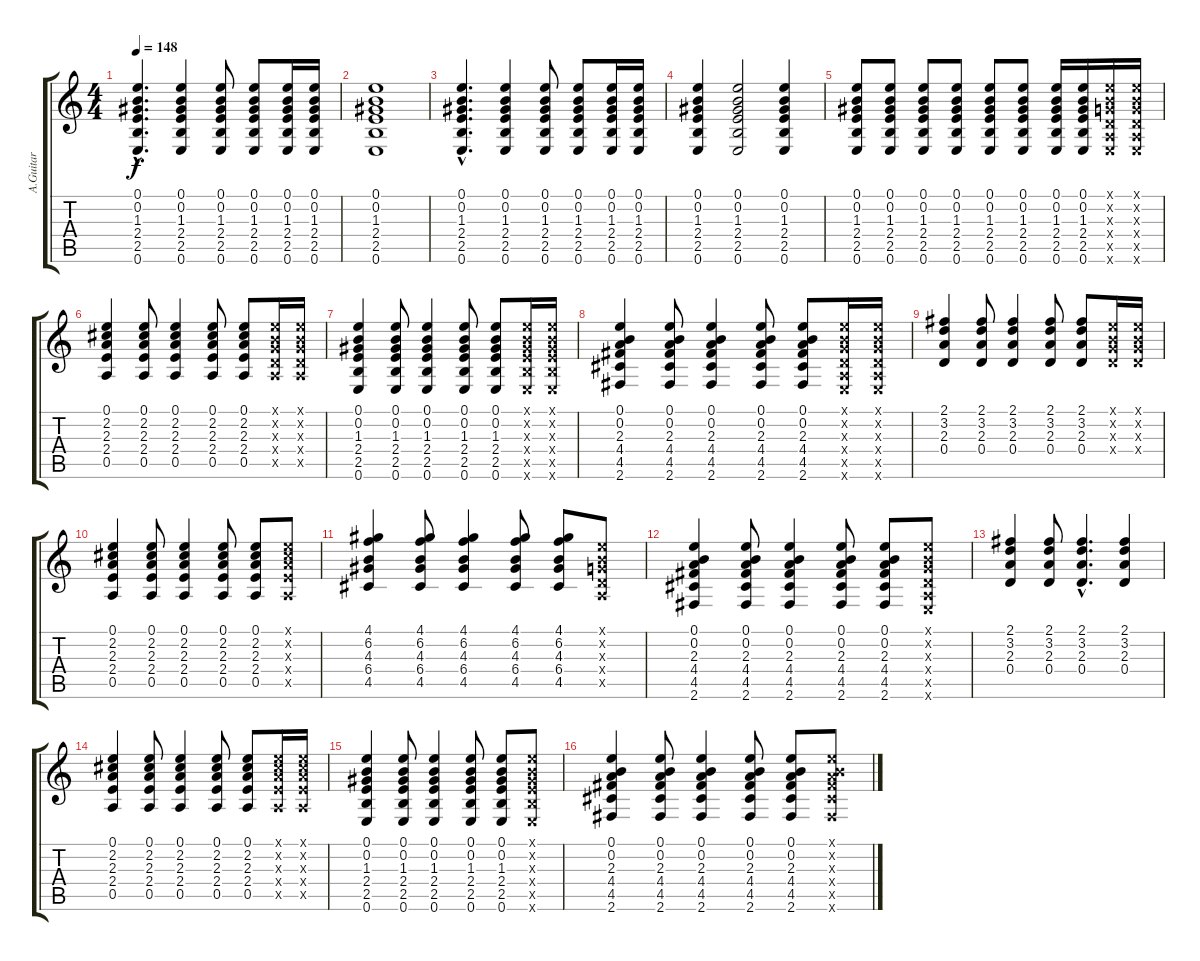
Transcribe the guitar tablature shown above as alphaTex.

\track ("A.Guitar" "A.Guitar") {instrument acousticguitarsteel}
\staff {score tabs}
\tuning (E4 B3 G3 D3 A2 E2) {hide}
\ts (4 4)
\tempo 148
\clef g2
\ks c
(0.1{hac} 0.2{hac} 1.3{hac} 2.4{hac} 2.5{hac} 0.6{hac}).4{d dy f} (0.1 0.2 1.3 2.4 2.5 0.6).4 (0.1 0.2 1.3 2.4 2.5 0.6).8 (0.1 0.2 1.3 2.4 2.5 0.6).8 (0.1 0.2 1.3 2.4 2.5 0.6).16 (0.1 0.2 1.3 2.4 2.5 0.6).16 |
(0.1 0.2 1.3 2.4 2.5 0.6).1 |
(0.1{hac} 0.2{hac} 1.3{hac} 2.4{hac} 2.5{hac} 0.6{hac}).4{d} (0.1 0.2 1.3 2.4 2.5 0.6).4 (0.1 0.2 1.3 2.4 2.5 0.6).8 (0.1 0.2 1.3 2.4 2.5 0.6).8 (0.1 0.2 1.3 2.4 2.5 0.6).16 (0.1 0.2 1.3 2.4 2.5 0.6).16 |
(0.1 0.2 1.3 2.4 2.5 0.6).4 (0.1 0.2 1.3 2.4 2.5 0.6).2 (0.1 0.2 1.3 2.4 2.5 0.6).4 |
(0.1 0.2 1.3 2.4 2.5 0.6).8 (0.1 0.2 1.3 2.4 2.5 0.6).8 (0.1 0.2 1.3 2.4 2.5 0.6).8 (0.1 0.2 1.3 2.4 2.5 0.6).8 (0.1 0.2 1.3 2.4 2.5 0.6).8 (0.1 0.2 1.3 2.4 2.5 0.6).8 (0.1 0.2 1.3 2.4 2.5 0.6).16 (0.1 0.2 1.3 2.4 2.5 0.6).16 (0.1{x} 0.2{x} 0.3{x} 0.4{x} 0.5{x} 0.6{x}).16 (0.1{x} 0.2{x} 0.3{x} 0.4{x} 0.5{x} 0.6{x}).16 |
(0.1 2.2 2.3 2.4 0.5).4 (0.1 2.2 2.3 2.4 0.5).8 (0.1 2.2 2.3 2.4 0.5).4 (0.1 2.2 2.3 2.4 0.5).8 (0.1 2.2 2.3 2.4 0.5).8 (0.1{x} 0.2{x} 0.3{x} 0.4{x} 0.5{x}).16 (0.1{x} 0.2{x} 0.3{x} 0.4{x} 0.5{x}).16 |
(0.1 0.2 1.3 2.4 2.5 0.6).4 (0.1 0.2 1.3 2.4 2.5 0.6).8 (0.1 0.2 1.3 2.4 2.5 0.6).4 (0.1 0.2 1.3 2.4 2.5 0.6).8 (0.1 0.2 1.3 2.4 2.5 0.6).8 (0.1{x} 0.2{x} 1.3{x} 2.4{x} 2.5{x} 0.6{x}).16 (0.1{x} 0.2{x} 1.3{x} 2.4{x} 2.5{x} 0.6{x}).16 |
(0.1 0.2 2.3 4.4 4.5 2.6).4 (0.1 0.2 2.3 4.4 4.5 2.6).8 (0.1 0.2 2.3 4.4 4.5 2.6).4 (0.1 0.2 2.3 4.4 4.5 2.6).8 (0.1 0.2 2.3 4.4 4.5 2.6).8 (0.1{x} 0.2{x} 0.3{x} 0.4{x} 0.5{x} 0.6{x}).16 (0.1{x} 0.2{x} 0.3{x} 0.4{x} 0.5{x} 0.6{x}).16 |
(2.1 3.2 2.3 0.4).4 (2.1 3.2 2.3 0.4).8 (2.1 3.2 2.3 0.4).4 (2.1 3.2 2.3 0.4).8 (2.1 3.2 2.3 0.4).8 (0.1{x} 0.2{x} 0.3{x} 0.4{x}).16 (0.1{x} 0.2{x} 0.3{x} 0.4{x}).16 |
(0.1 2.2 2.3 2.4 0.5).4 (0.1 2.2 2.3 2.4 0.5).8 (0.1 2.2 2.3 2.4 0.5).4 (0.1 2.2 2.3 2.4 0.5).8 (0.1 2.2 2.3 2.4 0.5).8 (0.1{x} 2.2{x} 2.3{x} 2.4{x} 0.5{x}).8 |
(4.1 6.2 4.3 6.4 4.5).4 (4.1 6.2 4.3 6.4 4.5).8 (4.1 6.2 4.3 6.4 4.5).4 (4.1 6.2 4.3 6.4 4.5).8 (4.1 6.2 4.3 6.4 4.5).8 (0.1{x} 0.2{x} 0.3{x} 0.4{x} 0.5{x}).8 |
(0.1 0.2 2.3 4.4 4.5 2.6).4 (0.1 0.2 2.3 4.4 4.5 2.6).8 (0.1 0.2 2.3 4.4 4.5 2.6).4 (0.1 0.2 2.3 4.4 4.5 2.6).8 (0.1 0.2 2.3 4.4 4.5 2.6).8 (0.1{x} 0.2{x} 0.3{x} 0.4{x} 0.5{x} 0.6{x}).8 |
(2.1 3.2 2.3 0.4).4 (2.1 3.2 2.3 0.4).8 (2.1{hac} 3.2{hac} 2.3{hac} 0.4{hac}).4{d} (2.1 3.2 2.3 0.4).4 |
(0.1 2.2 2.3 2.4 0.5).4 (0.1 2.2 2.3 2.4 0.5).8 (0.1 2.2 2.3 2.4 0.5).4 (0.1 2.2 2.3 2.4 0.5).8 (0.1 2.2 2.3 2.4 0.5).8 (0.1{x} 2.2{x} 2.3{x} 2.4{x} 0.5{x}).16 (0.1{x} 2.2{x} 2.3{x} 2.4{x} 0.5{x}).16 |
(0.1 0.2 1.3 2.4 2.5 0.6).4 (0.1 0.2 1.3 2.4 2.5 0.6).8 (0.1 0.2 1.3 2.4 2.5 0.6).4 (0.1 0.2 1.3 2.4 2.5 0.6).8 (0.1 0.2 1.3 2.4 2.5 0.6).8 (0.1{x} 0.2{x} 1.3{x} 2.4{x} 2.5{x} 0.6{x}).8 |
(0.1 0.2 2.3 4.4 4.5 2.6).4 (0.1 0.2 2.3 4.4 4.5 2.6).8 (0.1 0.2 2.3 4.4 4.5 2.6).4 (0.1 0.2 2.3 4.4 4.5 2.6).8 (0.1 0.2 2.3 4.4 4.5 2.6).8 (0.1{x} 0.2{x} 2.3{x} 4.4{x} 4.5{x} 2.6{x}).8
